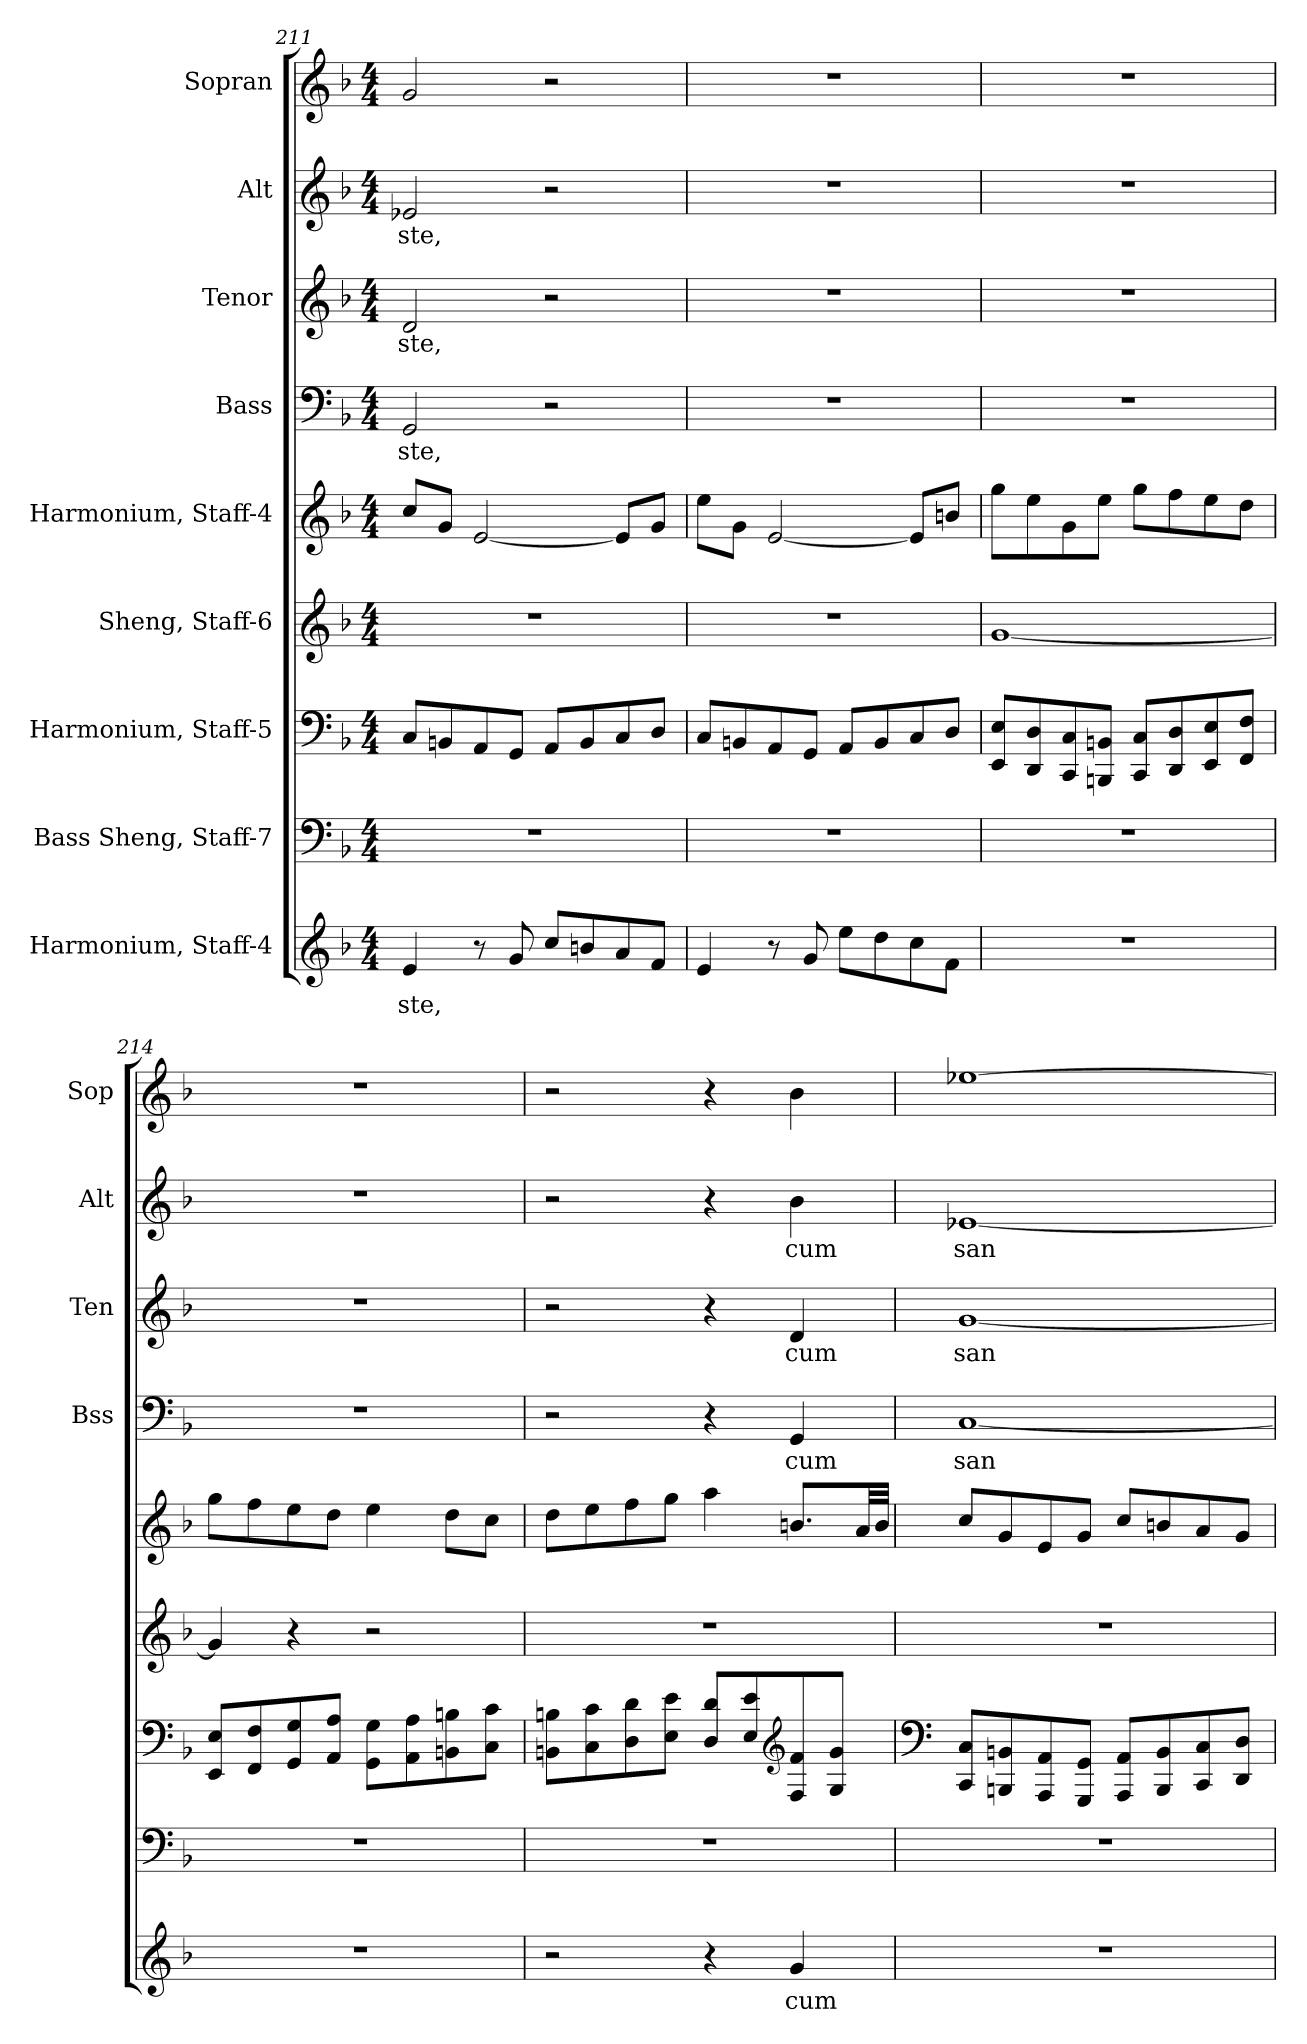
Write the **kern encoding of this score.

**kern	**text	**kern	**kern	**kern	**kern	**kern	**text	**kern	**text	**kern	**text	**kern
*part9	*part9	*part8	*part7	*part6	*part5	*part4	*part4	*part3	*part3	*part2	*part2	*part1
*staff9	*staff9	*staff8	*staff7	*staff6	*staff5	*staff4	*staff4	*staff3	*staff3	*staff2	*staff2	*staff1
*I"Harmonium, Staff-4	*	*I"Bass Sheng, Staff-7	*I"Harmonium, Staff-5	*I"Sheng, Staff-6	*I"Harmonium, Staff-4	*I"Bass	*	*I"Tenor	*	*I"Alt	*	*I"Sopran
*	*	*	*	*	*	*I'Bss	*	*I'Ten	*	*I'Alt	*	*I'Sop
*clefG2	*	*clefF4	*clefF4	*clefG2	*clefG2	*clefF4	*	*clefG2	*	*clefG2	*	*clefG2
*	*	*	*	*	*	*	*	*ITrd4c7	*	*ITrd2c3	*	*ITrd2c3
*k[b-]	*	*k[b-]	*k[b-]	*k[b-]	*k[b-]	*k[b-]	*	*k[b-e-]	*	*k[f#c#]	*	*k[f#c#]
*M4/4	*	*M4/4	*M4/4	*M4/4	*M4/4	*M4/4	*	*M4/4	*	*M4/4	*	*M4/4
=211	=211	=211	=211	=211	=211	=211	=211	=211	=211	=211	=211	=211
4e/	ste,	1r	8C/L	1r	8cc/L	2GG/	ste,	2G/	ste,	2cn/	ste,	2e/
.	.	.	8BBn/	.	8g/J	.	.	.	.	.	.	.
8r	.	.	8AA/	.	[2e/	.	.	.	.	.	.	.
8g/	.	.	8GG/J	.	.	.	.	.	.	.	.	.
8cc/L	.	.	8AA/L	.	.	2r	.	2r	.	2r	.	2r
8bn/	.	.	8BB/	.	.	.	.	.	.	.	.	.
8a/	.	.	8C/	.	8e/L]	.	.	.	.	.	.	.
8f/J	.	.	8D/J	.	8g/J	.	.	.	.	.	.	.
=212	=212	=212	=212	=212	=212	=212	=212	=212	=212	=212	=212	=212
4e/	.	1r	8C/L	1r	8ee\L	1r	.	1r	.	1r	.	1r
.	.	.	8BBn/	.	8g\J	.	.	.	.	.	.	.
8r	.	.	8AA/	.	[2e/	.	.	.	.	.	.	.
8g/	.	.	8GG/J	.	.	.	.	.	.	.	.	.
8ee\L	.	.	8AA/L	.	.	.	.	.	.	.	.	.
8dd\	.	.	8BB/	.	.	.	.	.	.	.	.	.
8cc\	.	.	8C/	.	8e/L]	.	.	.	.	.	.	.
8f\J	.	.	8D/J	.	8bn/J	.	.	.	.	.	.	.
=213	=213	=213	=213	=213	=213	=213	=213	=213	=213	=213	=213	=213
1r	.	1r	8EE/ 8E/L	[1g	8gg\L	1r	.	1r	.	1r	.	1r
.	.	.	8DD/ 8D/	.	8ee\	.	.	.	.	.	.	.
.	.	.	8CC/ 8C/	.	8g\	.	.	.	.	.	.	.
.	.	.	8BBBn/ 8BBn/J	.	8ee\J	.	.	.	.	.	.	.
.	.	.	8CC/ 8C/L	.	8gg\L	.	.	.	.	.	.	.
.	.	.	8DD/ 8D/	.	8ff\	.	.	.	.	.	.	.
.	.	.	8EE/ 8E/	.	8ee\	.	.	.	.	.	.	.
.	.	.	8FF/ 8F/J	.	8dd\J	.	.	.	.	.	.	.
!!LO:PB:g=z
=214	=214	=214	=214	=214	=214	=214	=214	=214	=214	=214	=214	=214
1r	.	1r	8EE/ 8E/L	4g/]	8gg\L	1r	.	1r	.	1r	.	1r
.	.	.	8FF/ 8F/	.	8ff\	.	.	.	.	.	.	.
.	.	.	8GG/ 8G/	4r	8ee\	.	.	.	.	.	.	.
.	.	.	8AA/ 8A/J	.	8dd\J	.	.	.	.	.	.	.
.	.	.	8GG\ 8G\L	2r	4ee\	.	.	.	.	.	.	.
.	.	.	8AA\ 8A\	.	.	.	.	.	.	.	.	.
.	.	.	8BBn\ 8Bn\	.	8dd\L	.	.	.	.	.	.	.
.	.	.	8C\ 8c\J	.	8cc\J	.	.	.	.	.	.	.
=215	=215	=215	=215	=215	=215	=215	=215	=215	=215	=215	=215	=215
2r	.	1r	8BBn\ 8Bn\L	1r	8dd\L	2r	.	2r	.	2r	.	2r
.	.	.	8C\ 8c\	.	8ee\	.	.	.	.	.	.	.
.	.	.	8D\ 8d\	.	8ff\	.	.	.	.	.	.	.
.	.	.	8E\ 8e\J	.	8gg\J	.	.	.	.	.	.	.
4r	.	.	8D/ 8d/L	.	4aa\	4r	.	4r	.	4r	.	4r
.	.	.	8E/ 8e/	.	.	.	.	.	.	.	.	.
*	*	*	*clefG2	*	*	*	*	*	*	*	*	*
4g/	cum	.	8F/ 8f/	.	8.bn/L	4GG/	cum	4G/	cum	4g\	cum	4g\
.	.	.	8G/ 8g/J	.	.	.	.	.	.	.	.	.
.	.	.	.	.	32a/LL	.	.	.	.	.	.	.
.	.	.	.	.	32b/JJJ	.	.	.	.	.	.	.
=216	=216	=216	=216	=216	=216	=216	=216	=216	=216	=216	=216	=216
*	*	*	*clefF4	*	*	*	*	*	*	*	*	*
1r	.	1r	8CC/ 8C/L	1r	8cc/L	[1C	san	[1c	san	[1cn	san	[1ccn
.	.	.	8BBBn/ 8BBn/	.	8g/	.	.	.	.	.	.	.
.	.	.	8AAA/ 8AA/	.	8e/	.	.	.	.	.	.	.
.	.	.	8GGG/ 8GG/J	.	8g/J	.	.	.	.	.	.	.
.	.	.	8AAA/ 8AA/L	.	8cc/L	.	.	.	.	.	.	.
.	.	.	8BBB/ 8BB/	.	8bn/	.	.	.	.	.	.	.
.	.	.	8CC/ 8C/	.	8a/	.	.	.	.	.	.	.
.	.	.	8DD/ 8D/J	.	8g/J	.	.	.	.	.	.	.
=	=	=	=	=	=	=	=	=	=	=	=	=
*-	*-	*-	*-	*-	*-	*-	*-	*-	*-	*-	*-	*-
